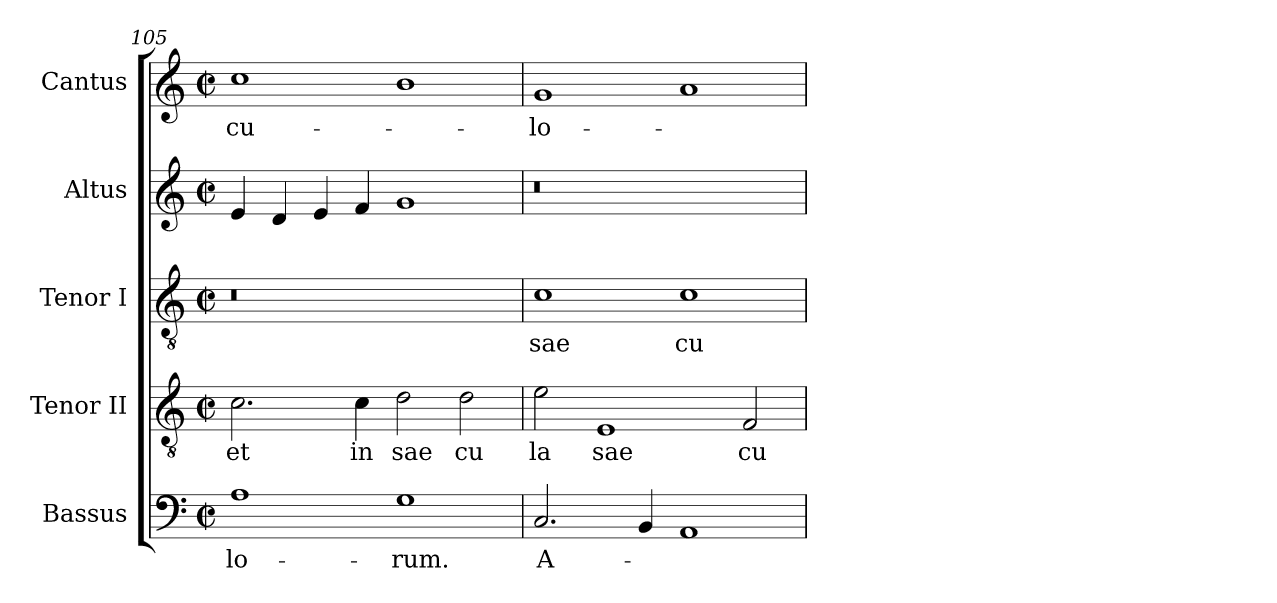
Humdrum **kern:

**kern	**text	**kern	**text	**kern	**text	**kern	**kern	**text
*part5	*part5	*part4	*part4	*part3	*part3	*part2	*part1	*part1
*staff5	*staff5	*staff4	*staff4	*staff3	*staff3	*staff2	*staff1	*staff1
*I"Bassus	*	*I"Tenor II	*	*I"Tenor I	*	*I"Altus	*I"Cantus	*
*clefF4	*	*clefGv2	*	*clefGv2	*	*clefG2	*clefG2	*
*M2/2	*	*M2/2	*	*M2/2	*	*M2/2	*M2/2	*
*met(c|)	*	*met(c|)	*	*met(c|)	*	*met(c|)	*met(c|)	*
=105	=105	=105	=105	=105	=105	=105	=105	=105
!	!LO:LY:b:cj	!	!LO:LY:b:cj	!	!	!	!	!LO:LY:b:cj
1A	-lo-	2.c\	et	0r	.	4e/	1cc	-cu-
.	.	.	.	.	.	4d/	.	.
.	.	.	.	.	.	4e/	.	.
!	!	!	!LO:LY:b:cj	!	!	!	!	!
.	.	4c\	in	.	.	4f/	.	.
!	!LO:LY:b:cj	!	!LO:LY:b:cj	!	!	!	!	!
1G	-rum.	2d\	sae	.	.	1g	1b	.
!	!	!	!LO:LY:b:cj	!	!	!	!	!
.	.	2d\	cu	.	.	.	.	.
=106	=106	=106	=106	=106	=106	=106	=106	=106
!	!LO:LY:b:cj	!	!LO:LY:b:cj	!	!LO:LY:b:cj	!	!	!LO:LY:b:cj
2.C/	A-	2e\	la	1c	sae	0r	1g	-lo-
!	!	!	!LO:LY:b:cj	!	!	!	!	!
.	.	1E	sae	.	.	.	.	.
4BB/	.	.	.	.	.	.	.	.
!	!	!	!	!	!LO:LY:b:cj	!	!	!
1AA	.	.	.	1c	cu	.	1a	.
!	!	!	!LO:LY:b:cj	!	!	!	!	!
.	.	2F/	cu	.	.	.	.	.
=	=	=	=	=	=	=	=	=
*-	*-	*-	*-	*-	*-	*-	*-	*-
